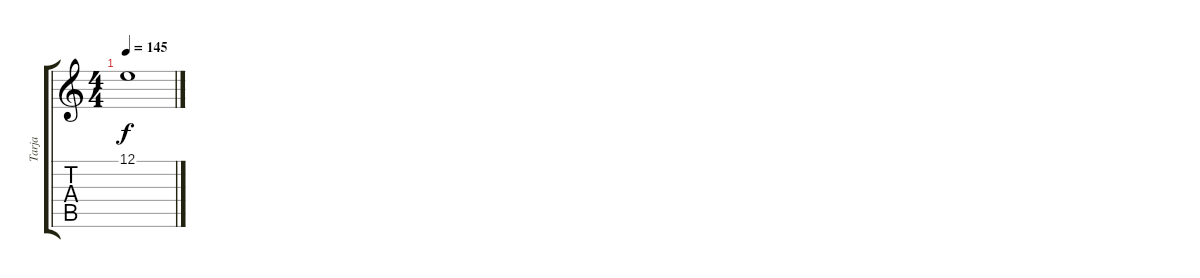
\track ("Tarja" "Tarja") {instrument lead6voice}
\staff {score tabs}
\tuning (E4 B3 G3 D3 A2 E2) {hide}
\ts (4 4)
\tempo 145
\clef g2
\ks c
12.1{t}.1{dy f}
